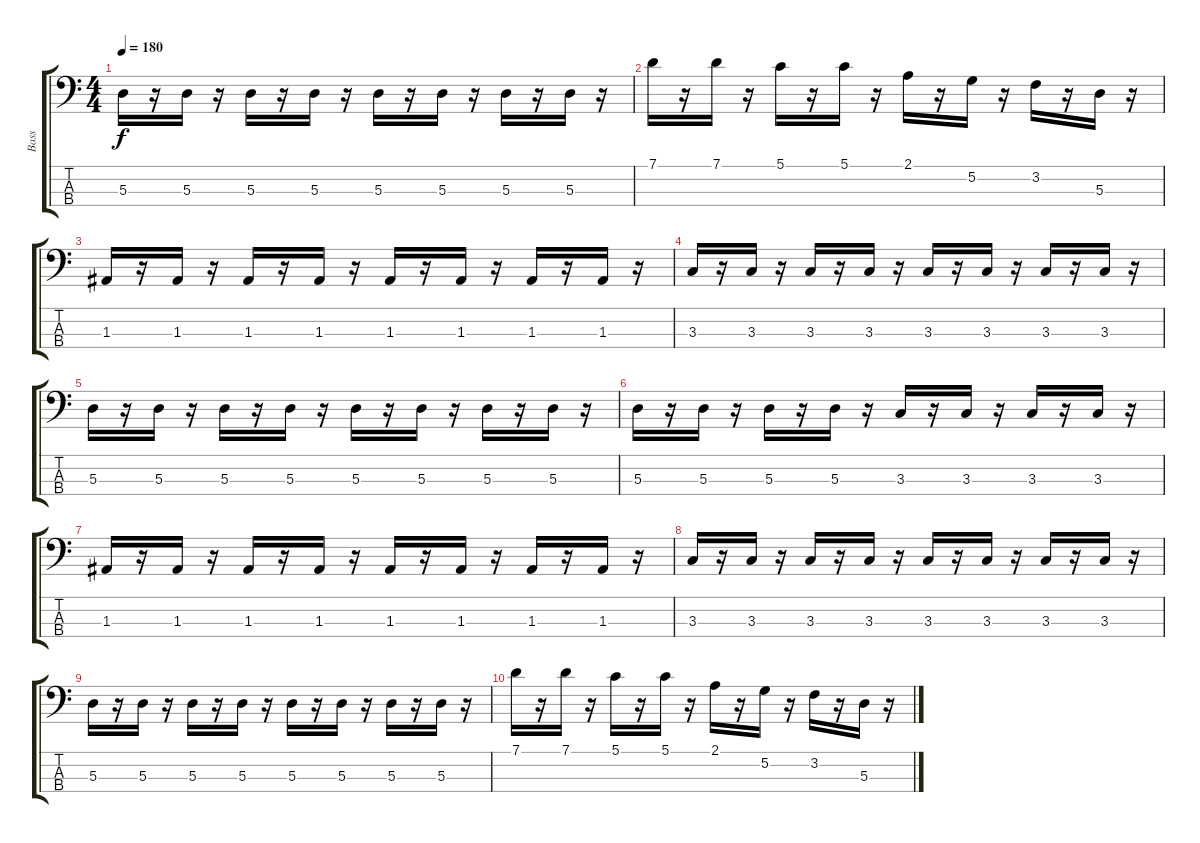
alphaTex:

\track ("Bass" "Bass") {instrument electricbassfinger}
\staff {score tabs}
\tuning (G2 D2 A1 E1) {hide}
\ts (4 4)
\tempo 180
\clef f4
\ks c
5.3.16{dy f} r.16 5.3.16 r.16 5.3.16 r.16 5.3.16 r.16 5.3.16 r.16 5.3.16 r.16 5.3.16 r.16 5.3.16 r.16 |
7.1.16 r.16 7.1.16 r.16 5.1.16 r.16 5.1.16 r.16 2.1.16 r.16 5.2.16 r.16 3.2.16 r.16 5.3.16 r.16 |
1.3.16 r.16 1.3.16 r.16 1.3.16 r.16 1.3.16 r.16 1.3.16 r.16 1.3.16 r.16 1.3.16 r.16 1.3.16 r.16 |
3.3.16 r.16 3.3.16 r.16 3.3.16 r.16 3.3.16 r.16 3.3.16 r.16 3.3.16 r.16 3.3.16 r.16 3.3.16 r.16 |
5.3.16 r.16 5.3.16 r.16 5.3.16 r.16 5.3.16 r.16 5.3.16 r.16 5.3.16 r.16 5.3.16 r.16 5.3.16 r.16 |
5.3.16 r.16 5.3.16 r.16 5.3.16 r.16 5.3.16 r.16 3.3.16 r.16 3.3.16 r.16 3.3.16 r.16 3.3.16 r.16 |
1.3.16 r.16 1.3.16 r.16 1.3.16 r.16 1.3.16 r.16 1.3.16 r.16 1.3.16 r.16 1.3.16 r.16 1.3.16 r.16 |
3.3.16 r.16 3.3.16 r.16 3.3.16 r.16 3.3.16 r.16 3.3.16 r.16 3.3.16 r.16 3.3.16 r.16 3.3.16 r.16 |
5.3.16 r.16 5.3.16 r.16 5.3.16 r.16 5.3.16 r.16 5.3.16 r.16 5.3.16 r.16 5.3.16 r.16 5.3.16 r.16 |
7.1.16 r.16 7.1.16 r.16 5.1.16 r.16 5.1.16 r.16 2.1.16 r.16 5.2.16 r.16 3.2.16 r.16 5.3.16 r.16
